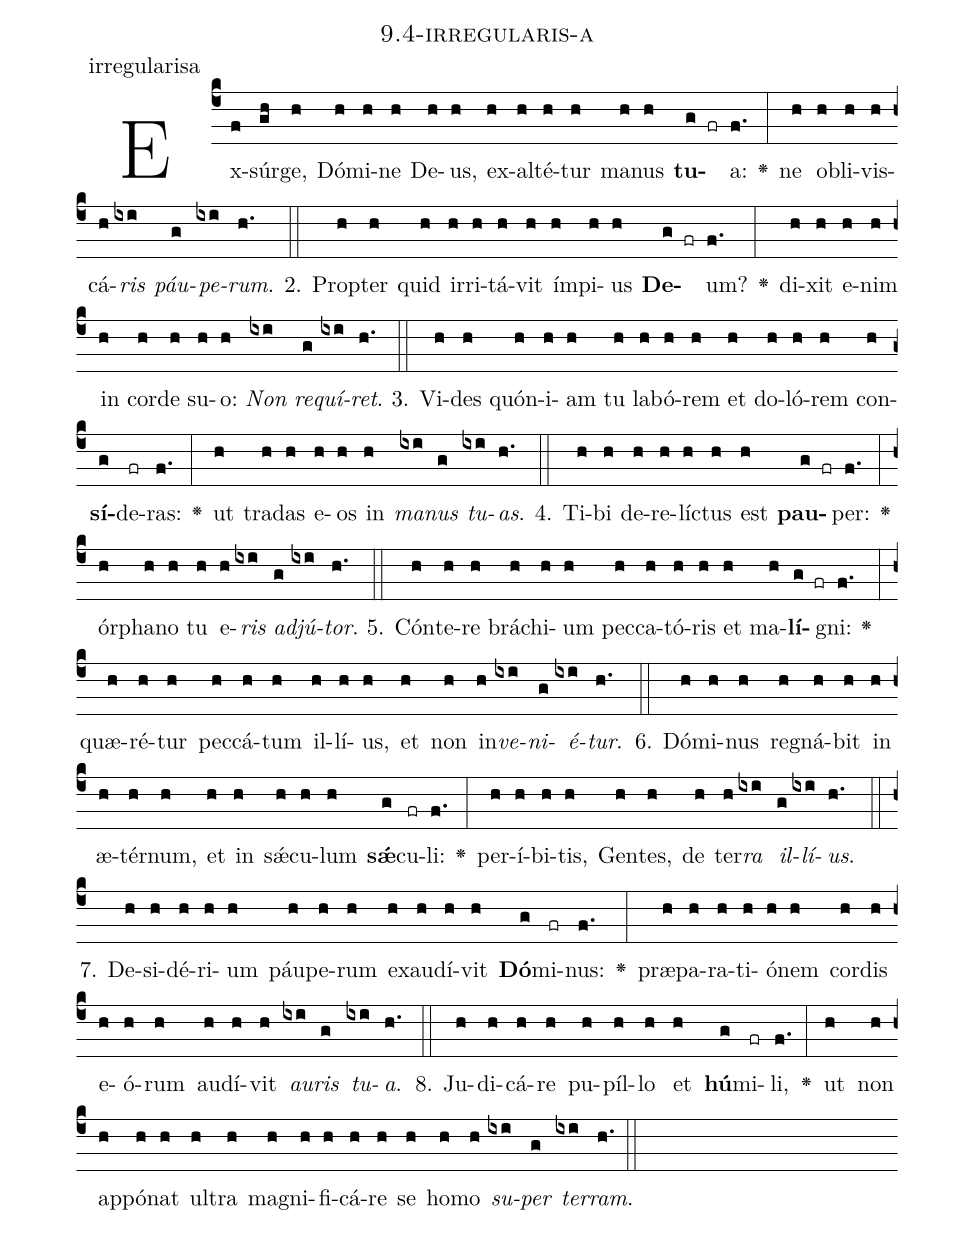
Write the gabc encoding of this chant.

name: 9.4-irregularis-a;
annotation: irregularisa;
%%
(c4)Ex(f)súr(gh)ge,(h) Dó(h)mi(h)ne(h) De(h)us,(h) ex(h)al(h)té(h)tur(h) ma(h)nus(h) <b>tu</b>(g fr)a:(f.) <v>\greheightstar</v>(:) ne(h) ob(h)li(h)vis(h)cá(h)<i>ris</i>(ixi) <i>páu</i>(g)<i>pe</i>(ixi)<i>rum</i>.(h.) (::)
2. Prop(h)ter(h) quid(h) ir(h)ri(h)tá(h)vit(h) ím(h)pi(h)us(h) <b>De</b>(g fr)um?(f.) <v>\greheightstar</v>(:) di(h)xit(h) e(h)nim(h) in(h) cor(h)de(h) su(h)o:(h) <i>Non</i>(ixi) <i>re</i>(g)<i>quí</i>(ixi)<i>ret</i>.(h.) (::)
3. Vi(h)des(h) quón(h)i(h)am(h) tu(h) la(h)bó(h)rem(h) et(h) do(h)ló(h)rem(h) con(h)<b>sí</b>(g)de(fr)ras:(f.) <v>\greheightstar</v>(:) ut(h) tra(h)das(h) e(h)os(h) in(h) <i>ma</i>(ixi)<i>nus</i>(g) <i>tu</i>(ixi)<i>as</i>.(h.) (::)
4. Ti(h)bi(h) de(h)re(h)líc(h)tus(h) est(h) <b>pau</b>(g fr)per:(f.) <v>\greheightstar</v>(:) ór(h)pha(h)no(h) tu(h) e(h)<i>ris</i>(ixi) <i>ad</i>(g)<i>jú</i>(ixi)<i>tor</i>.(h.) (::)
5. Cón(h)te(h)re(h) brá(h)chi(h)um(h) pec(h)ca(h)tó(h)ris(h) et(h) ma(h)<b>lí</b>(g fr)gni:(f.) <v>\greheightstar</v>(:) quæ(h)ré(h)tur(h) pec(h)cá(h)tum(h) il(h)lí(h)us,(h) et(h) non(h) in(h)<i>ve</i>(ixi)<i>ni</i>(g)<i>é</i>(ixi)<i>tur</i>.(h.) (::)
6. Dó(h)mi(h)nus(h) re(h)gná(h)bit(h) in(h) æ(h)tér(h)num,(h) et(h) in(h) sǽ(h)cu(h)lum(h) <b>sǽ</b>(g)cu(fr)li:(f.) <v>\greheightstar</v>(:) per(h)í(h)bi(h)tis,(h) Gen(h)tes,(h) de(h) ter(h)<i>ra</i>(ixi) <i>il</i>(g)<i>lí</i>(ixi)<i>us</i>.(h.) (::)
7. De(h)si(h)dé(h)ri(h)um(h) páu(h)pe(h)rum(h) ex(h)au(h)dí(h)vit(h) <b>Dó</b>(g)mi(fr)nus:(f.) <v>\greheightstar</v>(:) præ(h)pa(h)ra(h)ti(h)ó(h)nem(h) cor(h)dis(h) e(h)ó(h)rum(h) au(h)dí(h)vit(h) <i>au</i>(ixi)<i>ris</i>(g) <i>tu</i>(ixi)<i>a</i>.(h.) (::)
8. Ju(h)di(h)cá(h)re(h) pu(h)píl(h)lo(h) et(h) <b>hú</b>(g)mi(fr)li,(f.) <v>\greheightstar</v>(:) ut(h) non(h) ap(h)pó(h)nat(h) ul(h)tra(h) ma(h)gni(h)fi(h)cá(h)re(h) se(h) ho(h)mo(h) <i>su</i>(ixi)<i>per</i>(g) <i>ter</i>(ixi)<i>ram</i>.(h.) (::)
